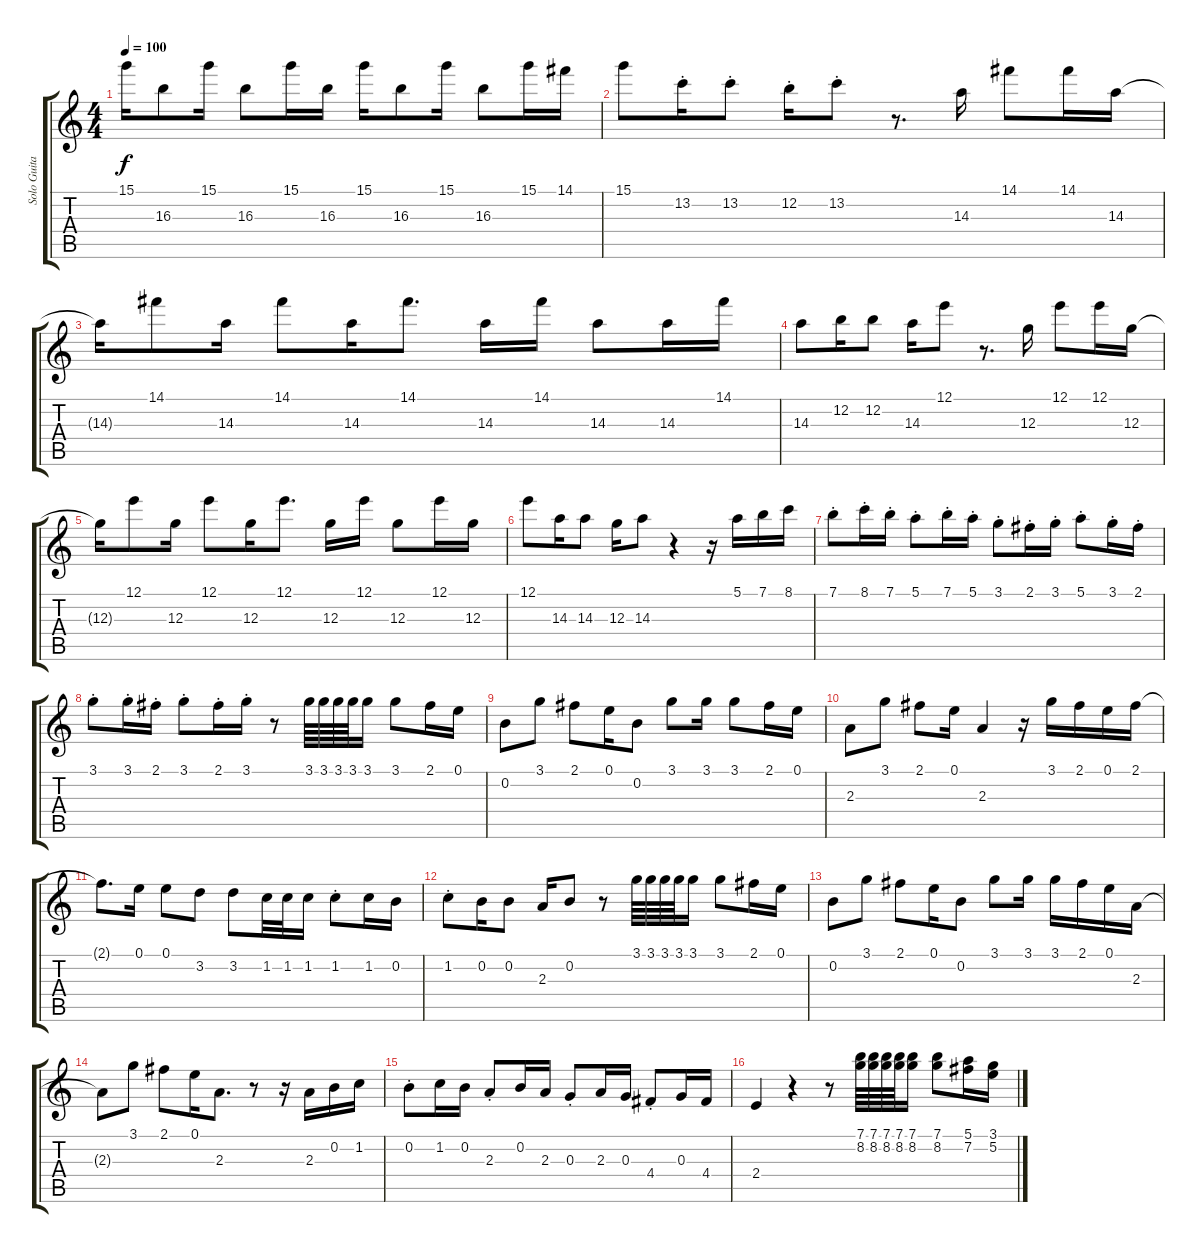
\track ("Solo Guitar" "Solo Guita") {instrument acousticguitarnylon}
\staff {score tabs}
\tuning (E4 B3 G3 D3 A2 E2) {hide}
\ts (4 4)
\tempo 100
\clef g2
\ks c
15.1.16{dy f} 16.3.8 15.1.16 16.3.8 15.1.16 16.3.16 15.1.16 16.3.8 15.1.16 16.3.8 15.1.16 14.1.16 |
15.1.8 13.2{st}.16 13.2{st}.8 12.2{st}.16 13.2{st}.8 r.8{d} 14.3.16 14.1.8 14.1.16 14.3.16 |
14.3{t}.16 14.1.8 14.3.16 14.1.8 14.3.16 14.1.8{d} 14.3.16 14.1.16 14.3.8 14.3.16 14.1.16 |
14.3.8 12.2.16 12.2.8 14.3.16 12.1.8 r.8{d} 12.3.16 12.1.8 12.1.16 12.3.16 |
12.3{t}.16 12.1.8 12.3.16 12.1.8 12.3.16 12.1.8{d} 12.3.16 12.1.16 12.3.8 12.1.16 12.3.16 |
12.1.8 14.3.16 14.3.8 12.3.16 14.3.8 r.4 r.16 5.1.16 7.1.16 8.1.16 |
7.1{st}.8 8.1{st}.16 7.1{st}.16 5.1{st}.8 7.1{st}.16 5.1{st}.16 3.1{st}.8 2.1{st}.16 3.1{st}.16 5.1{st}.8 3.1{st}.16 2.1{st}.16 |
3.1{st}.8 3.1{st}.16 2.1{st}.16 3.1{st}.8 2.1{st}.16 3.1{st}.16 r.8 3.1.64 3.1.64 3.1.64 3.1.64 3.1.16 3.1.8 2.1.16 0.1.16 |
0.2.8 3.1.8 2.1.8 0.1.16 0.2.8 3.1.8 3.1.16 3.1.8 2.1.16 0.1.16 |
2.3.8 3.1.8 2.1.8 0.1.16 2.3.4 r.16 3.1.16 2.1.16 0.1.16 2.1.16 |
2.1{t}.8{d} 0.1.16 0.1.8 3.2.8 3.2.8 1.2.32 1.2.32 1.2.16 1.2{st}.8 1.2.16 0.2.16 |
1.2{st}.8 0.2.16 0.2.8 2.3.16 0.2.8 r.8 3.1.64 3.1.64 3.1.64 3.1.64 3.1.16 3.1.8 2.1.16 0.1.16 |
0.2.8 3.1.8 2.1.8 0.1.16 0.2.8 3.1.8 3.1.16 3.1.16 2.1.16 0.1.16 2.3.16 |
2.3{t}.8 3.1.8 2.1.8 0.1.16 2.3.8{d} r.8 r.16 2.3.16 0.2.16 1.2.16 |
0.2{st}.8 1.2.16 0.2.16 2.3{st}.8 0.2.16 2.3.16 0.3{st}.8 2.3.16 0.3.16 4.4{st}.8 0.3.16 4.4.16 |
2.4.4 r.4 r.8 (7.1 8.2).64 (7.1 8.2).64 (7.1 8.2).64 (7.1 8.2).64 (7.1 8.2).16 (7.1 8.2).8 (5.1 7.2).16 (3.1 5.2).16
